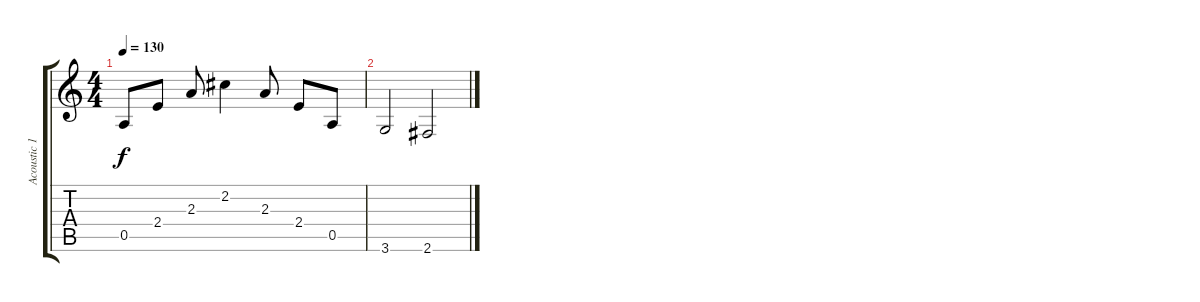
\track ("Acoustic 1" "Acoustic 1") {instrument acousticguitarsteel}
\staff {score tabs}
\tuning (E4 B3 G3 D3 A2 E2) {hide}
\ts (4 4)
\tempo 130
\clef g2
\ks c
0.5.8{dy f} 2.4.8 2.3.8 2.2.4 2.3.8 2.4.8 0.5.8 |
3.6.2 2.6.2
